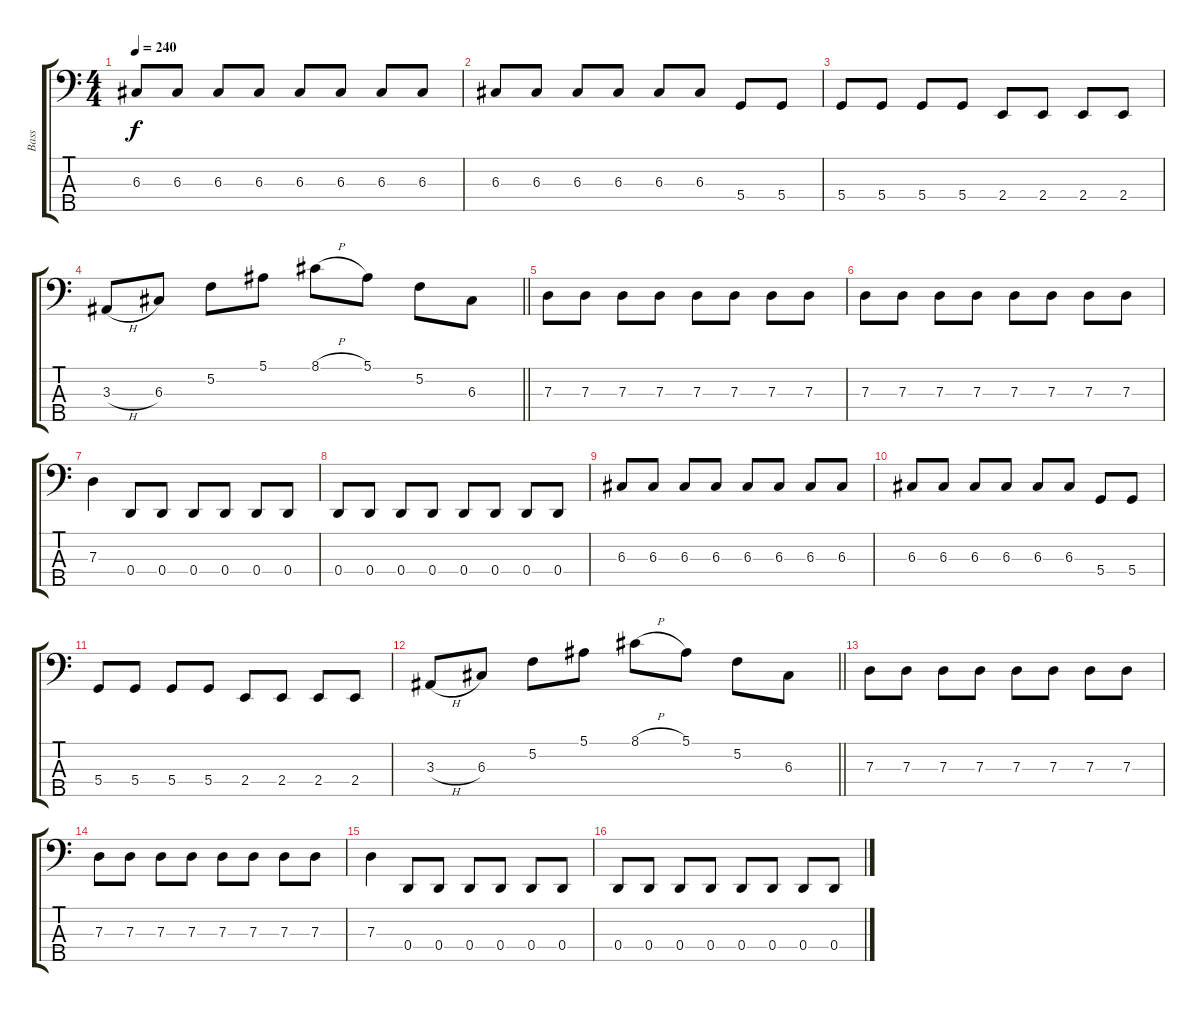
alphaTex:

\track ("Bass" "Bass") {instrument electricbasspick}
\staff {score tabs}
\tuning (F2 C2 G1 D1 A0) {hide}
\ts (4 4)
\tempo 240
\clef f4
\ks c
6.3.8{dy f} 6.3.8 6.3.8 6.3.8 6.3.8 6.3.8 6.3.8 6.3.8 |
6.3.8 6.3.8 6.3.8 6.3.8 6.3.8 6.3.8 5.4.8 5.4.8 |
5.4.8 5.4.8 5.4.8 5.4.8 2.4.8 2.4.8 2.4.8 2.4.8 |
\barLineRight lightlight
3.3{h}.8 6.3.8 5.2.8 5.1.8 8.1{h}.8 5.1.8 5.2.8 6.3.8 |
7.3.8 7.3.8 7.3.8 7.3.8 7.3.8 7.3.8 7.3.8 7.3.8 |
7.3.8 7.3.8 7.3.8 7.3.8 7.3.8 7.3.8 7.3.8 7.3.8 |
7.3.4 0.4.8 0.4.8 0.4.8 0.4.8 0.4.8 0.4.8 |
0.4.8 0.4.8 0.4.8 0.4.8 0.4.8 0.4.8 0.4.8 0.4.8 |
6.3.8 6.3.8 6.3.8 6.3.8 6.3.8 6.3.8 6.3.8 6.3.8 |
6.3.8 6.3.8 6.3.8 6.3.8 6.3.8 6.3.8 5.4.8 5.4.8 |
5.4.8 5.4.8 5.4.8 5.4.8 2.4.8 2.4.8 2.4.8 2.4.8 |
\barLineRight lightlight
3.3{h}.8 6.3.8 5.2.8 5.1.8 8.1{h}.8 5.1.8 5.2.8 6.3.8 |
7.3.8 7.3.8 7.3.8 7.3.8 7.3.8 7.3.8 7.3.8 7.3.8 |
7.3.8 7.3.8 7.3.8 7.3.8 7.3.8 7.3.8 7.3.8 7.3.8 |
7.3.4 0.4.8 0.4.8 0.4.8 0.4.8 0.4.8 0.4.8 |
0.4.8 0.4.8 0.4.8 0.4.8 0.4.8 0.4.8 0.4.8 0.4.8
